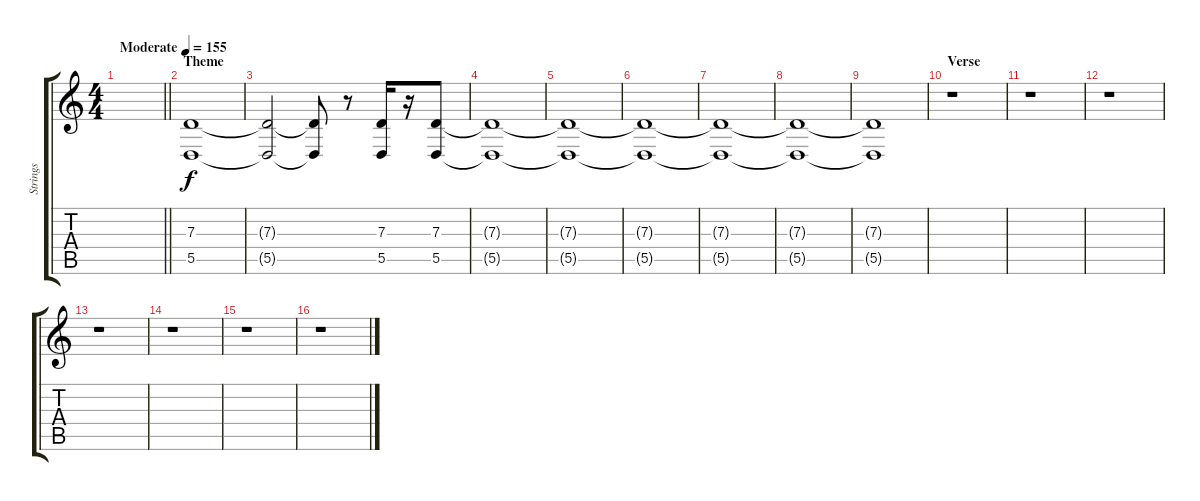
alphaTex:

\track ("Strings" "Strings") {instrument stringensemble1}
\staff {score tabs}
\tuning (E4 B3 G3 D3 A2 E2) {hide}
\ts (4 4)
\tempo (155 "Moderate")
\clef g2
\barLineRight lightlight
\ks c
|
\section ("" "Theme")
(7.3 5.5).1 |
(7.3{t} 5.5{t}).2 (7.3{t} 5.5{t}).8 r.8 (7.3 5.5).16 r.16 (7.3 5.5).8 |
(7.3{t} 5.5{t}).1 |
(7.3{t} 5.5{t}).1 |
(7.3{t} 5.5{t}).1 |
(7.3{t} 5.5{t}).1 |
(7.3{t} 5.5{t}).1 |
(7.3{t} 5.5{t}).1 |
\section ("" "Verse")
r.1 |
r.1 |
r.1 |
r.1 |
r.1 |
r.1 |
r.1
